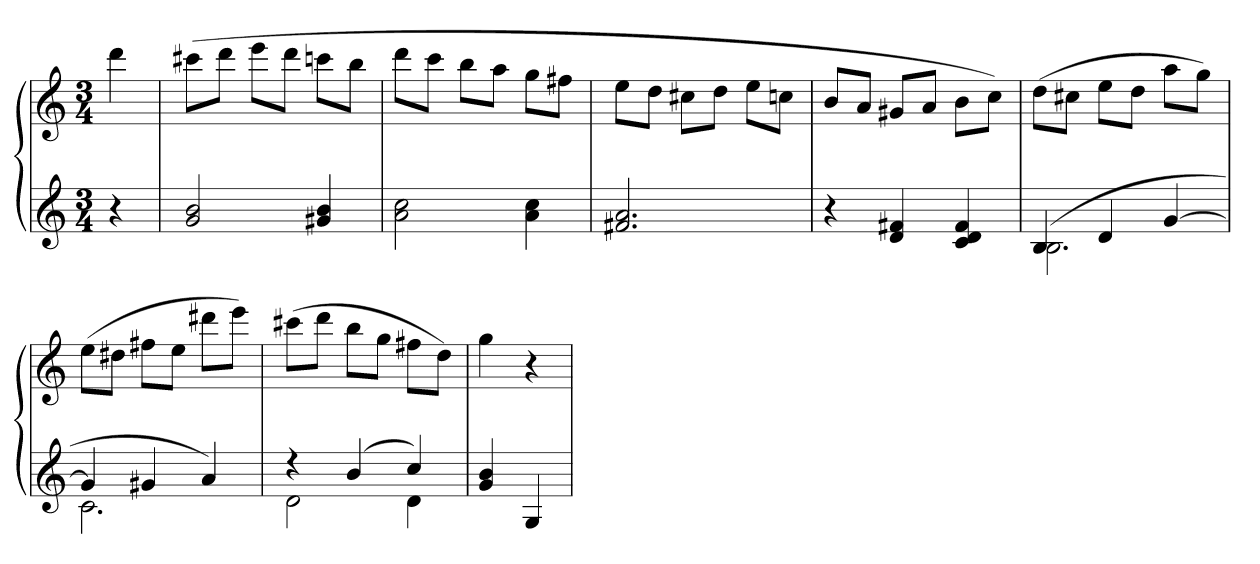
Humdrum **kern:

**kern	**kern
*part1	*part1
*staff2	*staff1
*clefG2	*clefG2
*k[]	*k[]
*C:	*C:
*M3/4	*M3/4
=	=
4r	4ddd
=	=
2g 2b	(8ccc#XL
.	8dddJ
.	8eeeL
.	8dddJ
4g#X 4b	8cccnL
.	8bbJ
=	=
2a 2cc	8dddL
.	8cccJ
.	8bbL
.	8aaJ
4a 4cc	8ggL
.	8ff#XJ
=	=
2.f#X 2.a	8eeL
.	8ddJ
.	8cc#XL
.	8ddJ
.	8eeL
.	8ccnJ
=	=
4r	8bL
.	8aJ
4d 4f#X	8g#XL
.	8aJ
4c 4d 4f#	8bL
.	8ccJ)
=	=
*^	*
(4B	2.B	(8ddL
.	.	8cc#XJ
4d	.	8eeL
.	.	8ddJ
[4g	.	8aaL
.	.	8ggJ)
=	=	=
4g]	2.c	(8eeL
.	.	8dd#XJ
4g#X	.	8ff#XL
.	.	8eeJ
4a)	.	8ddd#XL
.	.	8eeeJ)
=	=	=
4r	2d	(8ccc#XL
.	.	8dddJ
(4b	.	8bbL
.	.	8ggJ
4cc)	4d	8ff#XL
.	.	8ddJ)
*v	*v	*
=	=
4g 4b	4gg
4G	4r
=	=
*-	*-
